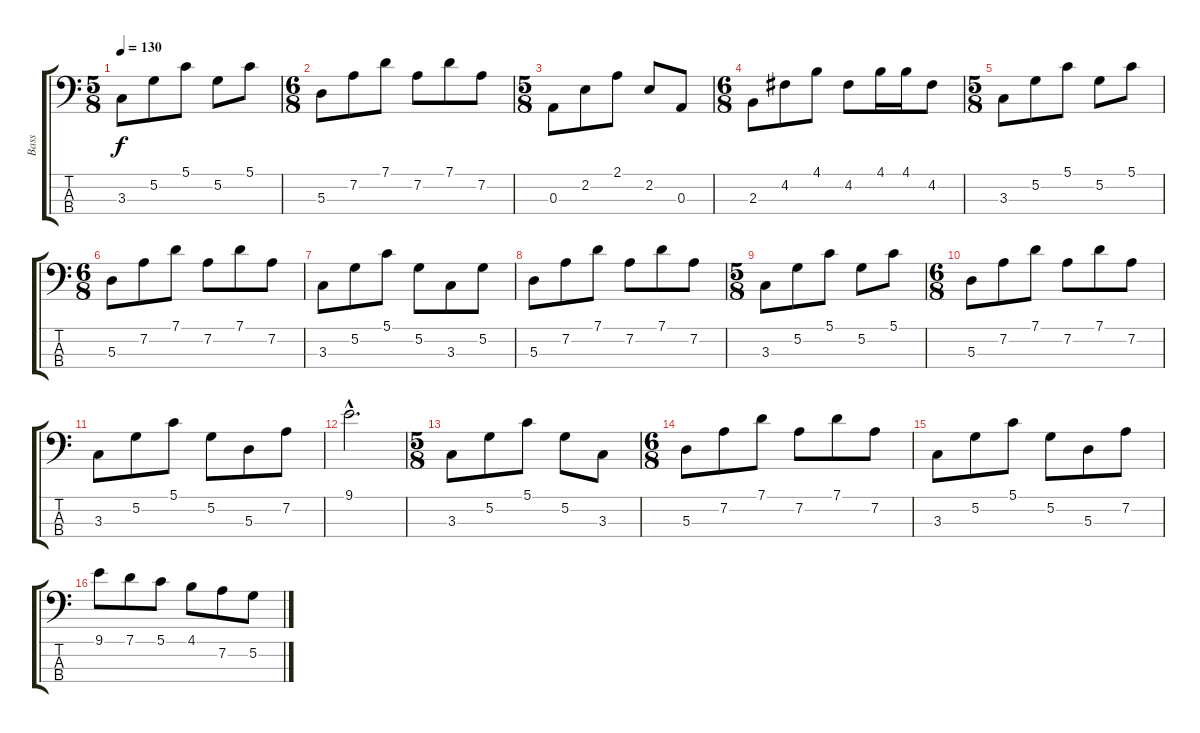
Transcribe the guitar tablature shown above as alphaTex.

\track ("Bass" "Bass") {instrument electricbassfinger}
\staff {score tabs}
\tuning (G2 D2 A1 E1) {hide}
\ts (5 8)
\tempo 130
\clef f4
\ks c
3.3.8{dy f} 5.2.8 5.1.8 5.2.8 5.1.8 |
\ts (6 8)
5.3.8 7.2.8 7.1.8 7.2.8 7.1.8 7.2.8 |
\ts (5 8)
0.3.8 2.2.8 2.1.8 2.2.8 0.3.8 |
\ts (6 8)
2.3.8 4.2.8 4.1.8 4.2.8 4.1.16 4.1.16 4.2.8 |
\ts (5 8)
3.3.8 5.2.8 5.1.8 5.2.8 5.1.8 |
\ts (6 8)
5.3.8 7.2.8 7.1.8 7.2.8 7.1.8 7.2.8 |
3.3.8 5.2.8 5.1.8 5.2.8 3.3.8 5.2.8 |
5.3.8 7.2.8 7.1.8 7.2.8 7.1.8 7.2.8 |
\ts (5 8)
3.3.8 5.2.8 5.1.8 5.2.8 5.1.8 |
\ts (6 8)
5.3.8 7.2.8 7.1.8 7.2.8 7.1.8 7.2.8 |
3.3.8 5.2.8 5.1.8 5.2.8 5.3.8 7.2.8 |
9.1{hac}.2{d} |
\ts (5 8)
3.3.8 5.2.8 5.1.8 5.2.8 3.3.8 |
\ts (6 8)
5.3.8 7.2.8 7.1.8 7.2.8 7.1.8 7.2.8 |
3.3.8 5.2.8 5.1.8 5.2.8 5.3.8 7.2.8 |
9.1.8 7.1.8 5.1.8 4.1.8 7.2.8 5.2.8
